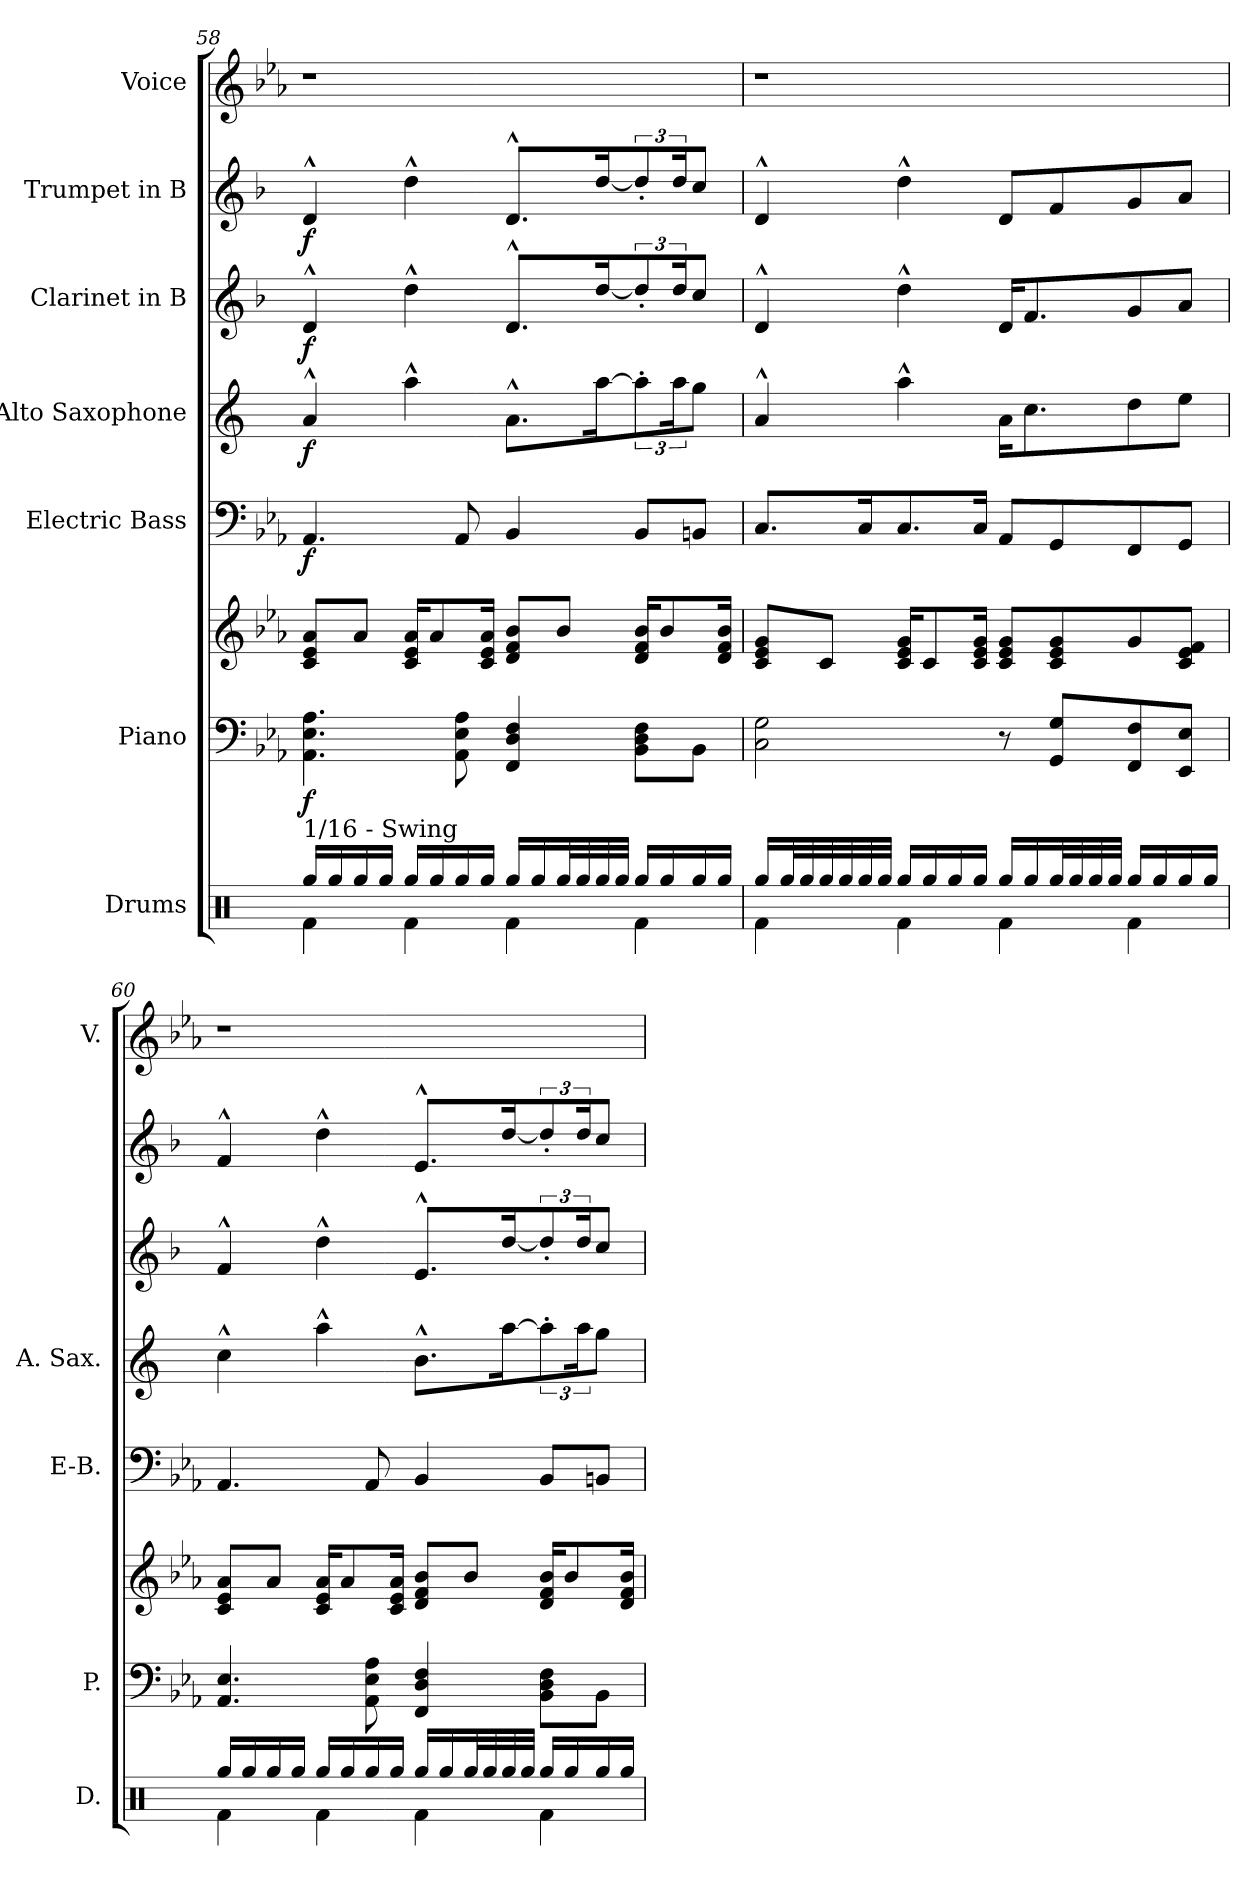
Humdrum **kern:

**kern	**kern	**kern	**dynam	**kern	**dynam	**kern	**dynam	**kern	**dynam	**kern	**dynam	**kern
*part7	*part6	*part6	*part6	*part5	*part5	*part4	*part4	*part3	*part3	*part2	*part2	*part1
*staff8	*staff7	*staff6	*staff6/7	*staff5	*staff5	*staff4	*staff4	*staff3	*staff3	*staff2	*staff2	*staff1
*I"Drums	*I"Piano	*	*	*I"Electric Bass	*	*I"Alto Saxophone	*	*I"Clarinet in B	*	*I"Trumpet in B	*	*I"Voice
*I'D.	*I'P.	*	*	*I'E-B.	*	*I'A. Sax.	*	*	*	*	*	*I'V.
*clefX	*clefF4	*clefG2	*	*clefF4	*	*clefG2	*	*clefG2	*	*clefG2	*	*clefG2
*	*	*	*	*ITrd7c12	*	*ITrd5c9	*	*ITrd1c2	*	*ITrd1c2	*	*
*k[]	*k[b-e-a-]	*k[b-e-a-]	*	*k[b-e-a-]	*	*k[b-e-a-]	*	*k[b-e-a-]	*	*k[b-e-a-]	*	*k[b-e-a-]
=58	=58	=58	=58	=58	=58	=58	=58	=58	=58	=58	=58	=58
*^	*	*	*	*	*	*	*	*	*	*	*	*
!LO:TX:a:t=1/16 - Swing	!	!	!	!	!	!	!	!	!	!	!	!	!
!	!	!	!	!LO:DY:b=2	!	!LO:DY:b	!	!LO:DY:b	!	!LO:DY:b	!	!LO:DY:b	!
16Rgg/LL	4Rf\	4.AA-\ 4.E-\ 4.A-\	8c/ 8e-/ 8a-/L	f	4.AAA-/	f	4c^^/	f	4c^^/	f	4c^^/	f	1r
16Rgg/	.	.	.	.	.	.	.	.	.	.	.	.	.
16Rgg/	.	.	8a-/J	.	.	.	.	.	.	.	.	.	.
16Rgg/JJ	.	.	.	.	.	.	.	.	.	.	.	.	.
16Rgg/LL	4Rf\	.	16c/ 16e-/ 16a-/KL	.	.	.	4cc^^\	.	4cc^^\	.	4cc^^\	.	.
16Rgg/	.	.	8a-/	.	.	.	.	.	.	.	.	.	.
16Rgg/	.	8AA-\ 8E-\ 8A-\	.	.	8AAA-/	.	.	.	.	.	.	.	.
16Rgg/JJ	.	.	16c/ 16e-/ 16a-/Jk	.	.	.	.	.	.	.	.	.	.
16Rgg/LL	4Rf\	4FF/ 4D/ 4F/	8d/ 8f/ 8b-/L	.	4BBB-/	.	8.c^^\L	.	8.c^^/L	.	8.c^^/L	.	.
16Rgg/	.	.	.	.	.	.	.	.	.	.	.	.	.
32Rgg/L	.	.	8b-/J	.	.	.	.	.	.	.	.	.	.
32Rgg/	.	.	.	.	.	.	.	.	.	.	.	.	.
32Rgg/	.	.	.	.	.	.	[16cc\K	.	[16cc/K	.	[16cc/K	.	.
32Rgg/JJJ	.	.	.	.	.	.	.	.	.	.	.	.	.
16Rgg/LL	4Rf\	8BB-\ 8D\ 8F\L	16d/ 16f/ 16b-/KL	.	8BBB-/L	.	12cc'\]	.	12cc'/]	.	12cc'/]	.	.
16Rgg/	.	.	8b-/	.	.	.	.	.	.	.	.	.	.
.	.	.	.	.	.	.	24cc\K	.	24cc/K	.	24cc/K	.	.
16Rgg/	.	8BB-\J	.	.	8BBBn/J	.	8b-\J	.	8b-/J	.	8b-/J	.	.
16Rgg/JJ	.	.	16d/ 16f/ 16b-/Jk	.	.	.	.	.	.	.	.	.	.
!!LO:PB:g=z
=59	=59	=59	=59	=59	=59	=59	=59	=59	=59	=59	=59	=59	=59
16Rgg/LL	4Rf\	2C\ 2G\	8c/ 8e-/ 8g/L	.	8.CC/L	.	4c^^/	.	4c^^/	.	4c^^/	.	1r
32Rgg/L	.	.	.	.	.	.	.	.	.	.	.	.	.
32Rgg/	.	.	.	.	.	.	.	.	.	.	.	.	.
32Rgg/	.	.	8c/J	.	.	.	.	.	.	.	.	.	.
32Rgg/	.	.	.	.	.	.	.	.	.	.	.	.	.
32Rgg/	.	.	.	.	16CC/K	.	.	.	.	.	.	.	.
32Rgg/JJJ	.	.	.	.	.	.	.	.	.	.	.	.	.
16Rgg/LL	4Rf\	.	16c/ 16e-/ 16g/KL	.	8.CC/	.	4cc^^\	.	4cc^^\	.	4cc^^\	.	.
16Rgg/	.	.	8c/	.	.	.	.	.	.	.	.	.	.
16Rgg/	.	.	.	.	.	.	.	.	.	.	.	.	.
16Rgg/JJ	.	.	16c/ 16e-/ 16g/Jk	.	16CC/Jk	.	.	.	.	.	.	.	.
16Rgg/LL	4Rf\	8r	8c/ 8e-/ 8g/L	.	8AAA-/L	.	16c\KL	.	16c/KL	.	8c/L	.	.
16Rgg/	.	.	.	.	.	.	8.e-\	.	8.e-/	.	.	.	.
32Rgg/L	.	8GG/ 8G/L	8c/ 8e-/ 8g/	.	8GGG/	.	.	.	.	.	8e-/	.	.
32Rgg/	.	.	.	.	.	.	.	.	.	.	.	.	.
32Rgg/	.	.	.	.	.	.	.	.	.	.	.	.	.
32Rgg/JJJ	.	.	.	.	.	.	.	.	.	.	.	.	.
16Rgg/LL	4Rf\	8FF/ 8F/	8g/	.	8FFF/	.	8f\	.	8f/	.	8f/	.	.
16Rgg/	.	.	.	.	.	.	.	.	.	.	.	.	.
16Rgg/	.	8EE-/ 8E-/J	8c/ 8e-/ 8f/J	.	8GGG/J	.	8g\J	.	8g/J	.	8g/J	.	.
16Rgg/JJ	.	.	.	.	.	.	.	.	.	.	.	.	.
=60	=60	=60	=60	=60	=60	=60	=60	=60	=60	=60	=60	=60	=60
16Rgg/LL	4Rf\	4.AA-/ 4.E-/	8c/ 8e-/ 8a-/L	.	4.AAA-/	.	4e-^^\	.	4e-^^/	.	4e-^^/	.	1r
16Rgg/	.	.	.	.	.	.	.	.	.	.	.	.	.
16Rgg/	.	.	8a-/J	.	.	.	.	.	.	.	.	.	.
16Rgg/JJ	.	.	.	.	.	.	.	.	.	.	.	.	.
16Rgg/LL	4Rf\	.	16c/ 16e-/ 16a-/KL	.	.	.	4cc^^\	.	4cc^^\	.	4cc^^\	.	.
16Rgg/	.	.	8a-/	.	.	.	.	.	.	.	.	.	.
16Rgg/	.	8AA-\ 8E-\ 8A-\	.	.	8AAA-/	.	.	.	.	.	.	.	.
16Rgg/JJ	.	.	16c/ 16e-/ 16a-/Jk	.	.	.	.	.	.	.	.	.	.
16Rgg/LL	4Rf\	4FF/ 4D/ 4F/	8d/ 8f/ 8b-/L	.	4BBB-/	.	8.d^^\L	.	8.d^^/L	.	8.d^^/L	.	.
16Rgg/	.	.	.	.	.	.	.	.	.	.	.	.	.
32Rgg/L	.	.	8b-/J	.	.	.	.	.	.	.	.	.	.
32Rgg/	.	.	.	.	.	.	.	.	.	.	.	.	.
32Rgg/	.	.	.	.	.	.	[16cc\K	.	[16cc/K	.	[16cc/K	.	.
32Rgg/JJJ	.	.	.	.	.	.	.	.	.	.	.	.	.
16Rgg/LL	4Rf\	8BB-\ 8D\ 8F\L	16d/ 16f/ 16b-/KL	.	8BBB-/L	.	12cc'\]	.	12cc'/]	.	12cc'/]	.	.
16Rgg/	.	.	8b-/	.	.	.	.	.	.	.	.	.	.
.	.	.	.	.	.	.	24cc\K	.	24cc/K	.	24cc/K	.	.
16Rgg/	.	8BB-\J	.	.	8BBBn/J	.	8b-\J	.	8b-/J	.	8b-/J	.	.
16Rgg/JJ	.	.	16d/ 16f/ 16b-/Jk	.	.	.	.	.	.	.	.	.	.
*v	*v	*	*	*	*	*	*	*	*	*	*	*	*
=	=	=	=	=	=	=	=	=	=	=	=	=
*-	*-	*-	*-	*-	*-	*-	*-	*-	*-	*-	*-	*-
